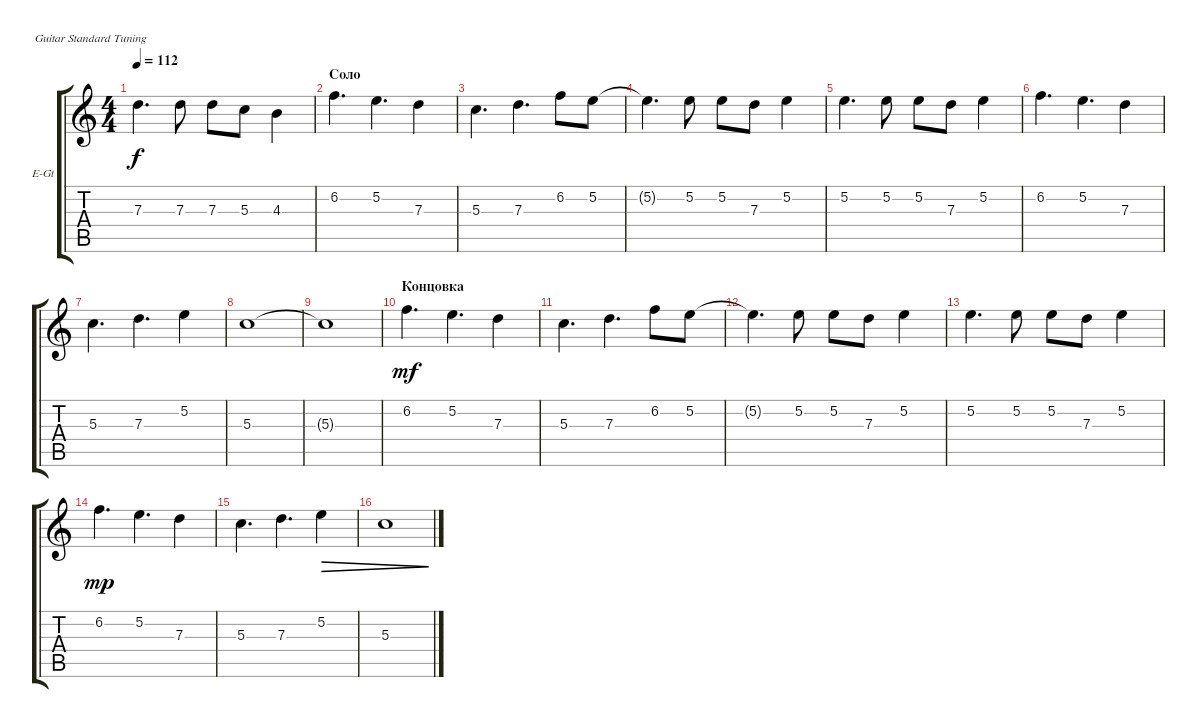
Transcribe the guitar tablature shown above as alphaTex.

\defaultSystemsLayout 4
\bracketExtendMode groupsimilarinstruments
\firstSystemTrackNameOrientation horizontal
\otherSystemsTrackNameOrientation horizontal
\track ("Electric Guitar" "E-Gt") {instrument overdrivenguitar}
\staff {score tabs}
\tuning (E4 B3 G3 D3 A2 E2)
\ts (4 4)
\tempo 112
\clef g2
\ks c
7.3{t}.4{d dy f} 7.3.8 7.3.8 5.3.8 4.3.4 |
\section ("" "Соло")
6.2.4{d} 5.2.4{d} 7.3.4 |
5.3.4{d} 7.3.4{d} 6.2.8 5.2.8 |
5.2{t}.4{d} 5.2.8 5.2.8 7.3.8 5.2.4 |
5.2.4{d} 5.2.8 5.2.8 7.3.8 5.2.4 |
6.2.4{d} 5.2.4{d} 7.3.4 |
5.3.4{d} 7.3.4{d} 5.2.4 |
5.3.1 |
5.3{t}.1 |
\section ("" "Концовка")
6.2.4{d dy mf} 5.2.4{d} 7.3.4 |
5.3.4{d} 7.3.4{d} 6.2.8 5.2.8 |
5.2{t}.4{d} 5.2.8 5.2.8 7.3.8 5.2.4 |
5.2.4{d} 5.2.8 5.2.8 7.3.8 5.2.4 |
6.2.4{d dy mp} 5.2.4{d} 7.3.4 |
5.3.4{d} 7.3.4{d} 5.2.4{dec} |
5.3.1{dec}
